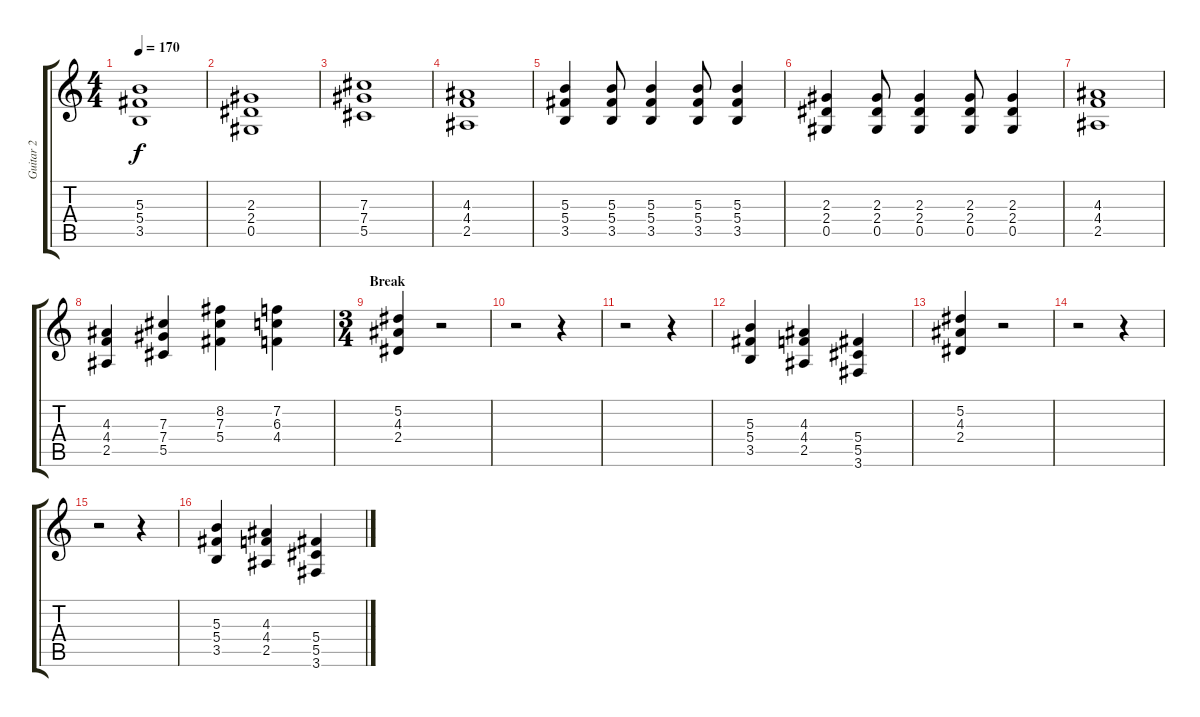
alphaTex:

\track ("Guitar 2" "Guitar 2") {instrument distortionguitar}
\staff {score tabs}
\tuning (Eb4 Bb3 Gb3 Db3 Ab2 Eb2) {hide}
\ts (4 4)
\tempo 170
\clef g2
\ks c
(5.3 5.4 3.5).1{dy f} |
(2.3 2.4 0.5).1 |
(7.3 7.4 5.5).1 |
(4.3 4.4 2.5).1 |
(5.3 5.4 3.5).4 (5.3 5.4 3.5).8 (5.3 5.4 3.5).4 (5.3 5.4 3.5).8 (5.3 5.4 3.5).4 |
(2.3 2.4 0.5).4 (2.3 2.4 0.5).8 (2.3 2.4 0.5).4 (2.3 2.4 0.5).8 (2.3 2.4 0.5).4 |
(4.3 4.4 2.5).1 |
(4.3 4.4 2.5).4 (7.3 7.4 5.5).4 (8.2 7.3 5.4).4 (7.2 6.3 4.4).4 |
\ts (3 4)
\section ("" "Break")
(5.2 4.3 2.4).4 r.2 |
r.2 r.4 |
r.2 r.4 |
(5.3 5.4 3.5).4 (4.3 4.4 2.5).4 (5.4 5.5 3.6).4 |
(5.2 4.3 2.4).4 r.2 |
r.2 r.4 |
r.2 r.4 |
(5.3 5.4 3.5).4 (4.3 4.4 2.5).4 (5.4 5.5 3.6).4
